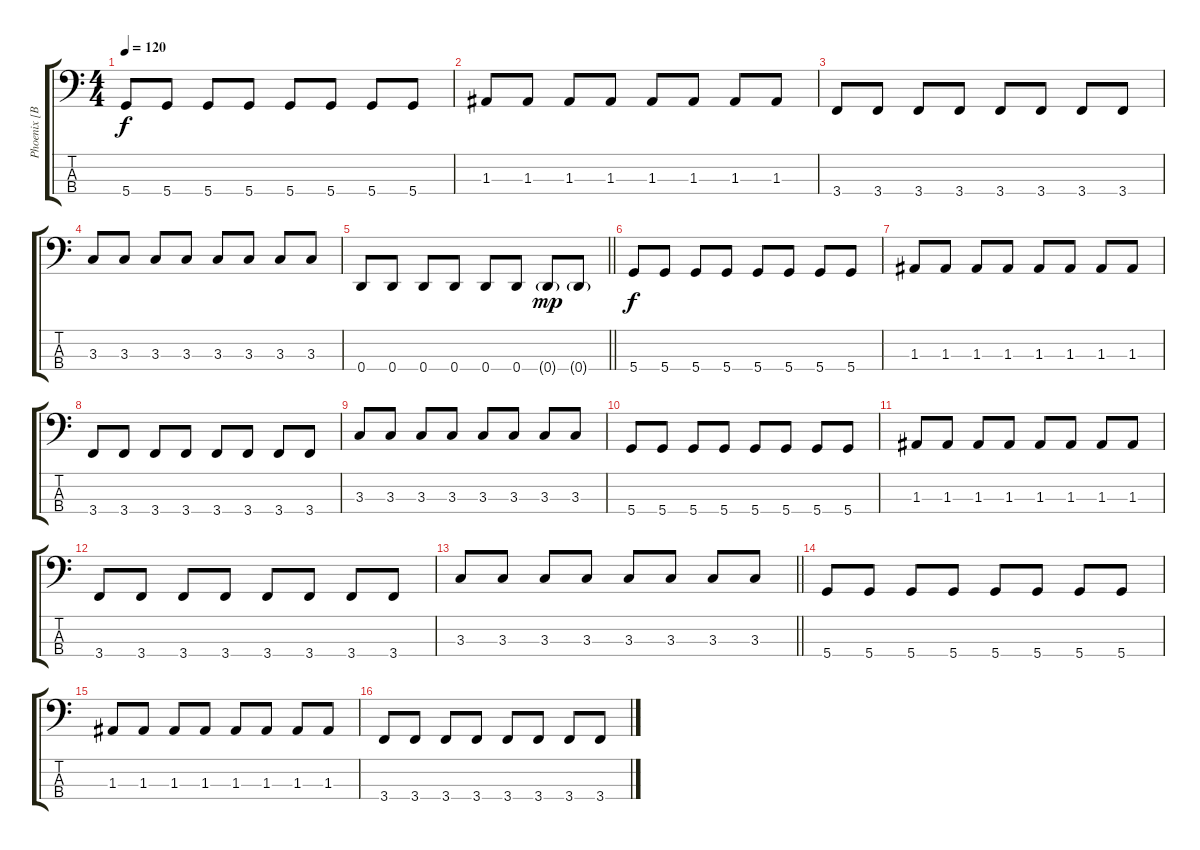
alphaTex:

\track ("Phoenix [Bass]" "Phoenix [B") {instrument electricbassfinger}
\staff {score tabs}
\tuning (G2 D2 A1 D1) {hide}
\ts (4 4)
\tempo 120
\clef f4
\ks c
5.4.8{dy f} 5.4.8 5.4.8 5.4.8 5.4.8 5.4.8 5.4.8 5.4.8 |
1.3.8 1.3.8 1.3.8 1.3.8 1.3.8 1.3.8 1.3.8 1.3.8 |
3.4.8 3.4.8 3.4.8 3.4.8 3.4.8 3.4.8 3.4.8 3.4.8 |
3.3.8 3.3.8 3.3.8 3.3.8 3.3.8 3.3.8 3.3.8 3.3.8 |
\barLineRight lightlight
0.4.8 0.4.8 0.4.8 0.4.8 0.4.8 0.4.8 0.4{g}.8{dy mp} 0.4{g}.8 |
5.4.8{dy f} 5.4.8 5.4.8 5.4.8 5.4.8 5.4.8 5.4.8 5.4.8 |
1.3.8 1.3.8 1.3.8 1.3.8 1.3.8 1.3.8 1.3.8 1.3.8 |
3.4.8 3.4.8 3.4.8 3.4.8 3.4.8 3.4.8 3.4.8 3.4.8 |
3.3.8 3.3.8 3.3.8 3.3.8 3.3.8 3.3.8 3.3.8 3.3.8 |
5.4.8 5.4.8 5.4.8 5.4.8 5.4.8 5.4.8 5.4.8 5.4.8 |
1.3.8 1.3.8 1.3.8 1.3.8 1.3.8 1.3.8 1.3.8 1.3.8 |
3.4.8 3.4.8 3.4.8 3.4.8 3.4.8 3.4.8 3.4.8 3.4.8 |
\barLineRight lightlight
3.3.8 3.3.8 3.3.8 3.3.8 3.3.8 3.3.8 3.3.8 3.3.8 |
5.4.8 5.4.8 5.4.8 5.4.8 5.4.8 5.4.8 5.4.8 5.4.8 |
1.3.8 1.3.8 1.3.8 1.3.8 1.3.8 1.3.8 1.3.8 1.3.8 |
3.4.8 3.4.8 3.4.8 3.4.8 3.4.8 3.4.8 3.4.8 3.4.8
